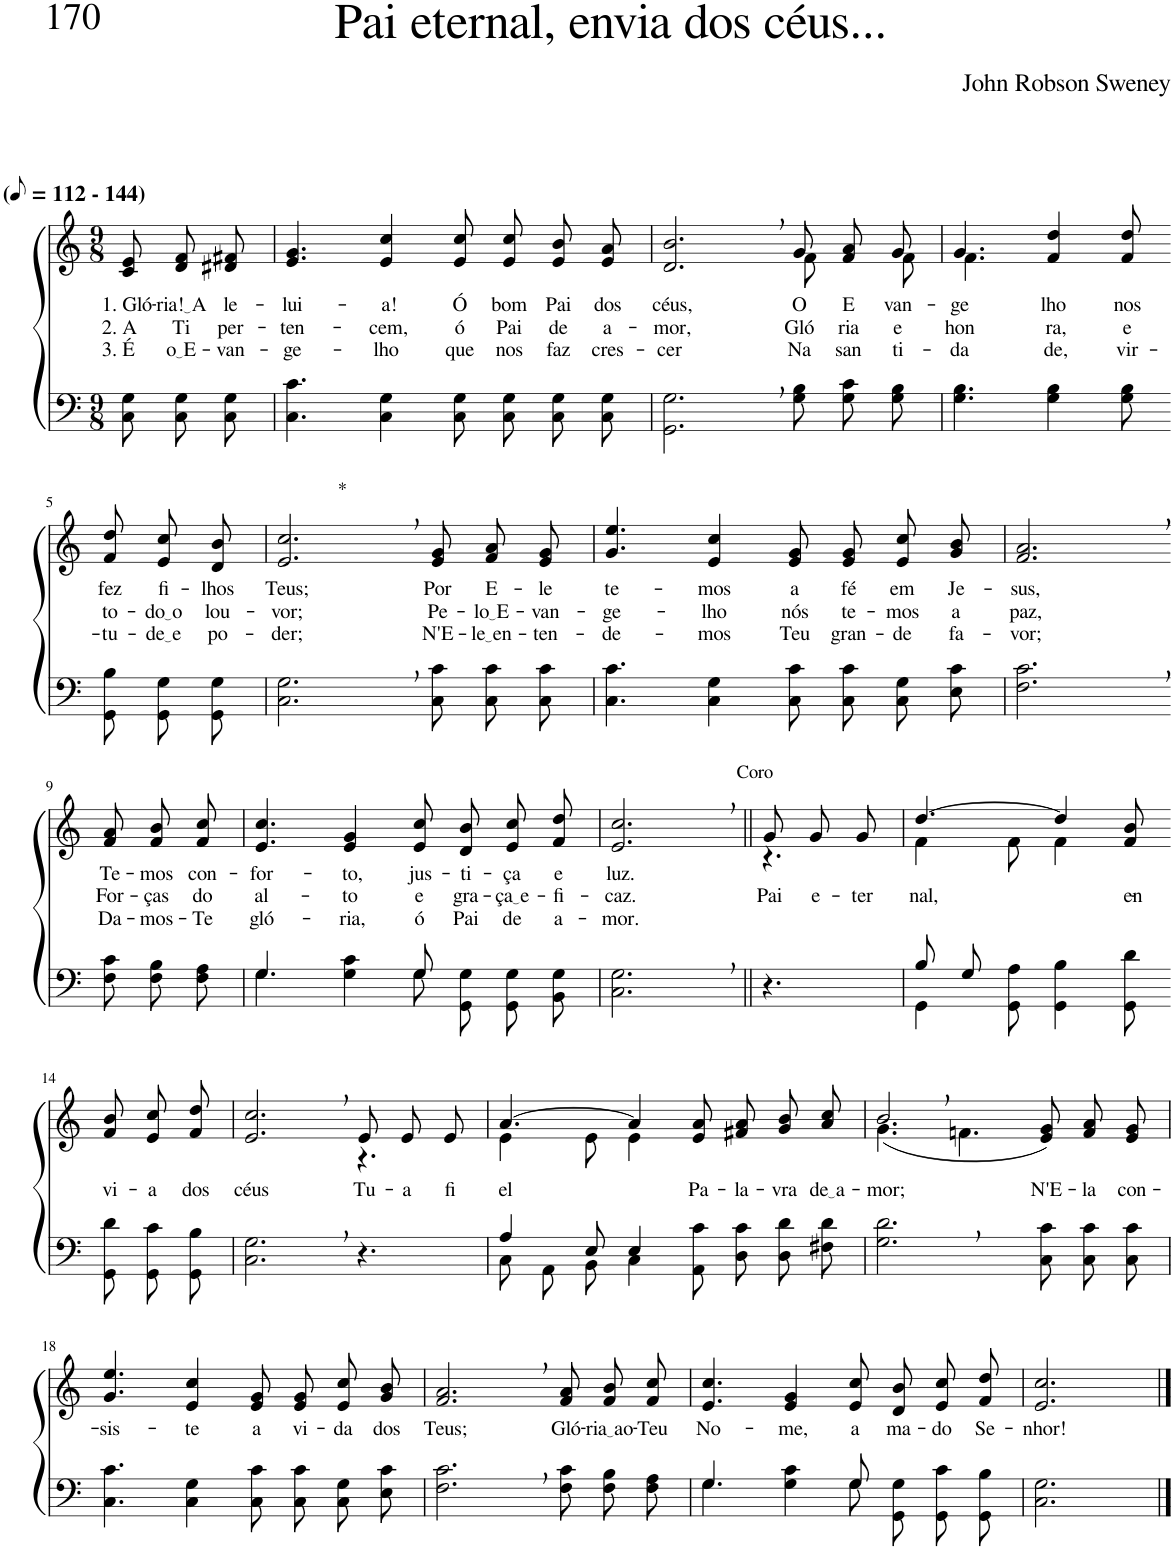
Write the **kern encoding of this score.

**kern	**kern	**text	**text	**text
*part2	*part1	*part1	*part1	*part1
*staff2	*staff1	*staff1	*staff1	*staff1
*I"Parte III e IV	*I"Parte I e II	*	*	*
*clefF4	*clefG2	*	*	*
*k[]	*k[]	*	*	*
*M9/8	*M9/8	*	*	*
*MM56	*MM56	*	*	*
=1	=1	=1	=1	=1
!	!LO:TX:a:B:t=(	!	!	!
!	!LO:TX:a:B:t=- 144)	!	!	!
!	!	!LO:LY:b	!LO:LY:b	!LO:LY:b
8C\ 8G\L	8c/ 8e/L	1. Gló-	2. A	3. É
!	!	!LO:LY:b	!LO:LY:b	!LO:LY:b
8C\ 8G\	8d/ 8f/	ria! A	Ti	o E
!	!	!LO:LY:b	!LO:LY:b	!LO:LY:b
8C\ 8G\J	8d#X/ 8f#X/J	le-	per-	-van-
=2	=2	=2	=2	=2
!	!	!LO:LY:b	!LO:LY:b	!LO:LY:b
4.C\ 4.c\	4.e/ 4.g/	-lui-	-ten-	-ge-
!	!	!LO:LY:b	!LO:LY:b	!LO:LY:b
4C\ 4G\	4e/ 4cc/	-a!	-cem,	-lho
!	!	!LO:LY:b	!LO:LY:b	!LO:LY:b
8C\ 8G\	8e/ 8cc/	Ó	ó	que
!	!	!LO:LY:b	!LO:LY:b	!LO:LY:b
8C\ 8G\L	8e/ 8cc/L	bom	Pai	nos
!	!	!LO:LY:b	!LO:LY:b	!LO:LY:b
8C\ 8G\	8e/ 8b/	Pai	de	faz
!	!	!LO:LY:b	!LO:LY:b	!LO:LY:b
8C\ 8G\J	8e/ 8a/J	dos	a-	cres-
=3	=3	=3	=3	=3
!	!	!LO:LY:b	!LO:LY:b	!LO:LY:b
*	*^	*	*	*
2.GG\, 2.G\,	2.d/, 2.b/,	2.ryy	céus,	-mor,	-cer
!	!	!	!LO:LY:b	!LO:LY:b	!LO:LY:b
8G\ 8B\L	8g/L	8f\L	O	Gló-	Na
!	!	!	!LO:LY:b	!LO:LY:b	!LO:LY:b
8G\ 8c\	8f/ 8a/	8ryy	E-	-ria	san-
!	!	!	!LO:LY:b	!LO:LY:b	!LO:LY:b
8G\ 8B\J	8g/J	8f\J	-van-	e	-ti-
=4	=4	=4	=4	=4	=4
!	!	!	!LO:LY:b	!LO:LY:b	!LO:LY:b
4.G\ 4.B\	4.g/	4.f\	-ge-	hon-	-da-
!	!	!	!LO:LY:b	!LO:LY:b	!LO:LY:b
4G\ 4B\	4f/ 4dd/	4.ryy	-lho	-ra,	-de,
!	!	!	!LO:LY:b	!LO:LY:b	!LO:LY:b
8G\ 8B\	8f/ 8dd/	.	nos	e	vir-
*	*v	*v	*	*	*
!!LO:LB:g=z
=5-	=5-	=5-	=5-	=5-
!	!	!LO:LY:b	!LO:LY:b	!LO:LY:b
8GG/ 8B/L	8f/ 8dd/L	fez	to-	-tu-
!	!	!LO:LY:b	!LO:LY:b	!LO:LY:b
8GG/ 8G/	8e/ 8cc/	fi-	do o	de e
!	!	!LO:LY:b	!LO:LY:b	!LO:LY:b
8GG/ 8G/J	8d/ 8b/J	-lhos	lou-	po-
=6	=6	=6	=6	=6
!	!LO:TX:a:t=*	!	!	!
!	!	!LO:LY:b	!LO:LY:b	!LO:LY:b
2.C\, 2.G\,	2.e/, 2.cc/,	Teus;	-vor;	-der;
!	!	!LO:LY:b	!LO:LY:b	!LO:LY:b
8C\ 8c\L	8e/ 8g/L	Por	Pe-	N'E-
!	!	!LO:LY:b	!LO:LY:b	!LO:LY:b
8C\ 8c\	8f/ 8a/	E-	lo E	le en
!	!	!LO:LY:b	!LO:LY:b	!LO:LY:b
8C\ 8c\J	8e/ 8g/J	-le	-van-	-ten-
=7	=7	=7	=7	=7
!	!	!LO:LY:b	!LO:LY:b	!LO:LY:b
4.C\ 4.c\	4.g/ 4.ee/	te-	-ge-	-de-
!	!	!LO:LY:b	!LO:LY:b	!LO:LY:b
4C\ 4G\	4e/ 4cc/	-mos	-lho	-mos
!	!	!LO:LY:b	!LO:LY:b	!LO:LY:b
8C\ 8c\	8e/ 8g/	a	nós	Teu
!	!	!LO:LY:b	!LO:LY:b	!LO:LY:b
8C\ 8c\L	8e/ 8g/L	fé	te-	gran-
!	!	!LO:LY:b	!LO:LY:b	!LO:LY:b
8C\ 8G\	8e/ 8cc/	em	-mos	-de
!	!	!LO:LY:b	!LO:LY:b	!LO:LY:b
8E\ 8c\J	8g/ 8b/J	Je-	a	fa-
=8	=8	=8	=8	=8
!	!	!LO:LY:b	!LO:LY:b	!LO:LY:b
2.F\, 2.c\,	2.f/, 2.a/,	-sus,	paz,	-vor;
!!LO:LB:g=z
=9-	=9-	=9-	=9-	=9-
!	!	!LO:LY:b	!LO:LY:b	!LO:LY:b
8F\ 8c\L	8f/ 8a/L	Te-	For-	Da-
!	!	!LO:LY:b	!LO:LY:b	!LO:LY:b
8F\ 8B\	8f/ 8b/	-mos	-ças	-mos-
!	!	!LO:LY:b	!LO:LY:b	!LO:LY:b
8F\ 8A\J	8f/ 8cc/J	con-	do	-Te
=10	=10	=10	=10	=10
*^	*	*	*	*
!	!	!	!LO:LY:b	!LO:LY:b	!LO:LY:b
4.G\	4.G/	4.e/ 4.cc/	-for-	al-	gló-
!	!	!	!LO:LY:b	!LO:LY:b	!LO:LY:b
4G\ 4c\	4ryy	4e/ 4g/	-to,	-to	-ria,
!	!	!	!LO:LY:b	!LO:LY:b	!LO:LY:b
8G/	8G\	8e/ 8cc/	jus-	e	ó
!	!	!	!LO:LY:b	!LO:LY:b	!LO:LY:b
8GG/ 8G/L	4.ryy	8d/ 8b/L	-ti-	gra-	Pai
!	!	!	!LO:LY:b	!LO:LY:b	!LO:LY:b
8GG/ 8G/	.	8e/ 8cc/	-ça	ça e	de
!	!	!	!LO:LY:b	!LO:LY:b	!LO:LY:b
8BB/ 8G/J	.	8f/ 8dd/J	e	-fi-	a-
*v	*v	*	*	*	*
=11	=11	=11	=11	=11
!	!LO:TX:a:t=Coro	!	!	!
!	!	!LO:LY:b	!LO:LY:b	!LO:LY:b
2.C\, 2.G\,	2.e/, 2.cc/,	luz.	-caz.	-mor.
=12||	=12||	=12||	=12||	=12||
!	!	!	!LO:LY:b	!
*	*^	*	*	*
4.r	8g/L	4.r	.	Pai	.
!	!	!	!	!LO:LY:b	!
.	8g/	.	.	e-	.
!	!	!	!	!LO:LY:b	!
.	8g/J	.	.	-ter-	.
=13	=13	=13	=13	=13	=13
*^	*	*	*	*	*
!	!	!	!	!	!LO:LY:b	!
8B/L	4GG\	[4.dd/	4f\	.	-nal,	.
8G/J	.	.	.	.	.	.
8ryy	8GG\ 8A\	.	8f\	.	.	.
4.ryy	4GG\ 4B\	4dd/]	4f\	.	.	.
!	!	!	!	!	!LO:LY:b	!
.	8GG\ 8d\	8f/ 8b/	8ryy	.	en-	.
!!LO:LB:g=z
=14-	=14-	=14-	=14-	=14-	=14-	=14-
!	!	!	!	!LO:LY:b	!	!
*v	*v	*	*	*	*	*
*	*v	*v	*	*	*
8GG\ 8d\L	8f/ 8b/L	vi-	.	.
!	!	!LO:LY:b	!	!
8GG\ 8c\	8e/ 8cc/	-a	.	.
!	!	!LO:LY:b	!	!
8GG\ 8B\J	8f/ 8dd/J	dos	.	.
=15	=15	=15	=15	=15
!	!	!LO:LY:b	!	!
*	*^	*	*	*
2.C\, 2.G\,	2.e/, 2.cc/,	2.ryy	céus	.	.
!	!	!	!LO:LY:b	!	!
4.r	8e/L	4.r	Tu-	.	.
!	!	!	!LO:LY:b	!	!
.	8e/	.	-a	.	.
!	!	!	!LO:LY:b	!	!
.	8e/J	.	fi-	.	.
=16	=16	=16	=16	=16	=16
*^	*	*	*	*	*
!	!	!	!	!LO:LY:b	!	!
4A/	8C\L	[4.a/	4e\	-el	.	.
.	8AA\	.	.	.	.	.
8E/	8BB\J	.	8e\	.	.	.
4E/	4C\	4a/]	4e\	.	.	.
!	!	!	!	!LO:LY:b	!	!
2ryy	8AA\ 8c\	8e/ 8a/	2ryy	Pa-	.	.
!	!	!	!	!LO:LY:b	!	!
.	8D\ 8c\L	8f#X/ 8a/L	.	-la-	.	.
!	!	!	!	!LO:LY:b	!	!
.	8D\ 8d\	8g/ 8b/	.	-vra	.	.
!	!	!	!	!LO:LY:b	!	!
.	8F#X\ 8d\J	8a/ 8cc/J	.	de a	.	.
=17	=17	=17	=17	=17	=17	=17
!	!	!	!	!LO:LY:b	!	!
*v	*v	*	*	*	*	*
2.G\, 2.d\,	(4.g,\	2.b/	-mor;	.	.
.	4.fn\	.	.	.	.
!	!	!	!LO:LY:b	!	!
8C\ 8c\L	4.ryy	8e/ 8g/L)	N'E-	.	.
!	!	!	!LO:LY:b	!	!
8C\ 8c\	.	8f/ 8a/	-la	.	.
!	!	!	!LO:LY:b	!	!
8C\ 8c\J	.	8e/ 8g/J	con-	.	.
!!LO:LB:g=z
=18	=18	=18	=18	=18	=18
!	!	!	!LO:LY:b	!	!
*	*v	*v	*	*	*
4.C\ 4.c\	4.g/ 4.ee/	-sis-	.	.
!	!	!LO:LY:b	!	!
4C\ 4G\	4e/ 4cc/	-te	.	.
!	!	!LO:LY:b	!	!
8C\ 8c\	8e/ 8g/	a	.	.
!	!	!LO:LY:b	!	!
8C\ 8c\L	8e/ 8g/L	vi-	.	.
!	!	!LO:LY:b	!	!
8C\ 8G\	8e/ 8cc/	-da	.	.
!	!	!LO:LY:b	!	!
8E\ 8c\J	8g/ 8b/J	dos	.	.
=19	=19	=19	=19	=19
!	!	!LO:LY:b	!	!
2.F\, 2.c\,	2.f/, 2.a/,	Teus;	.	.
!	!	!LO:LY:b	!	!
8F\ 8c\L	8f/ 8a/L	Gló-	.	.
!	!	!LO:LY:b	!	!
8F\ 8B\	8f/ 8b/	ria ao	.	.
!	!	!LO:LY:b	!	!
8F\ 8A\J	8f/ 8cc/J	-Teu	.	.
=20	=20	=20	=20	=20
*^	*	*	*	*
!	!	!	!LO:LY:b	!	!
4.G/	4.G\	4.e/ 4.cc/	No-	.	.
!	!	!	!LO:LY:b	!	!
4ryy	4G\ 4c\	4e/ 4g/	-me,	.	.
!	!	!	!LO:LY:b	!	!
8G/	8G\	8e/ 8cc/	a	.	.
!	!	!	!LO:LY:b	!	!
4.ryy	8GG\ 8G\L	8d/ 8b/L	ma-	.	.
!	!	!	!LO:LY:b	!	!
.	8GG\ 8c\	8e/ 8cc/	-do	.	.
!	!	!	!LO:LY:b	!	!
.	8GG\ 8B\J	8f/ 8dd/J	Se-	.	.
=21	=21	=21	=21	=21	=21
!	!	!	!LO:LY:b	!	!
*v	*v	*	*	*	*
2.C\ 2.G\	2.e/ 2.cc/	-nhor!	.	.
==	==	==	==	==
*-	*-	*-	*-	*-
